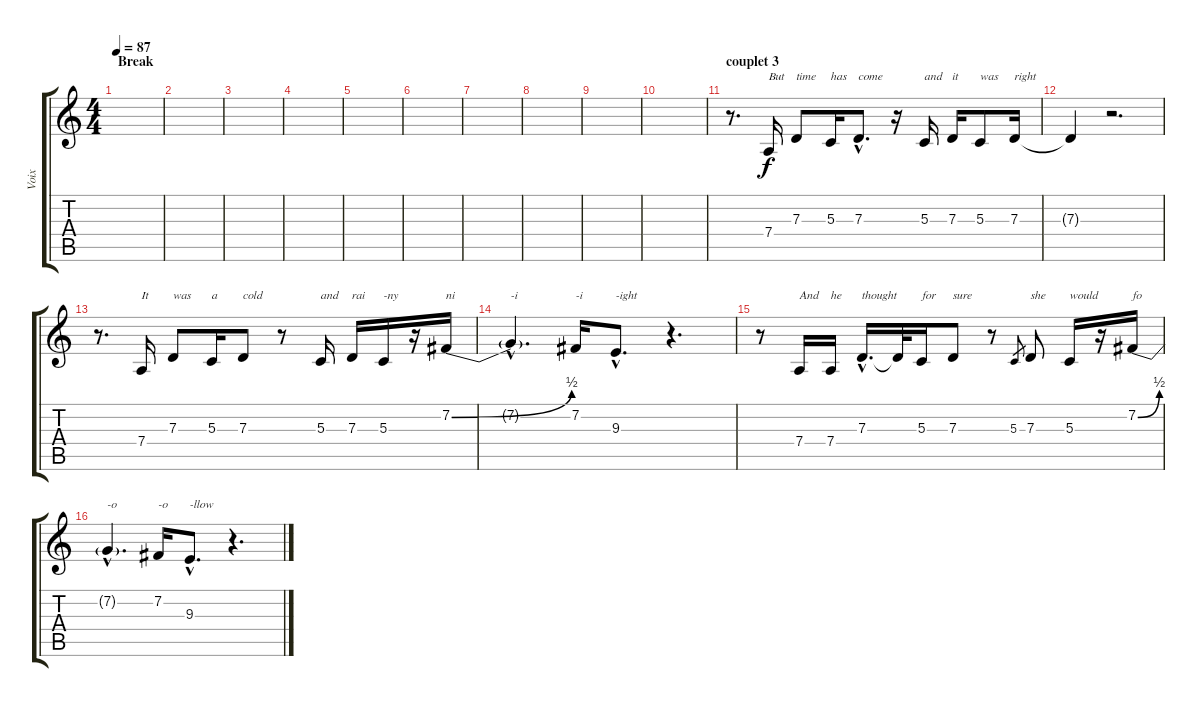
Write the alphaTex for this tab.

\track ("Voix" "Voix") {instrument baritonesax}
\staff {score tabs}
\tuning (E4 B3 G3 D3 A2 E2) {hide}
\ts (4 4)
\section ("" "Break")
\tempo 87
\clef g2
\ks c
|
|
|
|
|
|
|
|
|
|
\section ("" "couplet 3")
r.8{d} 7.4.16{txt "But"} 7.3.8{txt "time"} 5.3.16{txt "has"} 7.3{hac}.8{d txt "come"} r.16 5.3.16{txt "and"} 7.3.16{txt "it"} 5.3.8{txt "was"} 7.3.16{txt "right"} |
7.3{t}.4 r.2{d} |
r.8{d} 7.4.16{txt "It"} 7.3.8{txt "was"} 5.3.16{txt "a"} 7.3.8{txt "cold"} r.8 5.3.16{txt "and"} 7.3.16{txt "rai"} 5.3.16{txt "-ny"} r.16 7.2{be (bend 0 0 60 2)}.16{txt "ni"} |
7.2{hac t}.4{d txt "-i"} 7.2.16{txt "-i"} 9.3{hac}.8{d txt "-ight"} r.4{d} |
r.8 7.4.16{txt "And"} 7.4.16{txt "he"} 7.3{hac}.16{d txt "thought"} 7.3{t}.32 5.3.16{txt "for"} 7.3.8{txt "sure"} r.8 5.3.8{gr} 7.3.8{txt "she"} 5.3.16{txt "would"} r.16 7.2{be (bend 0 0 60 2)}.16{txt "fo"} |
7.2{hac t}.4{d txt "-o"} 7.2.16{txt "-o"} 9.3{hac}.8{d txt "-llow"} r.4{d}
